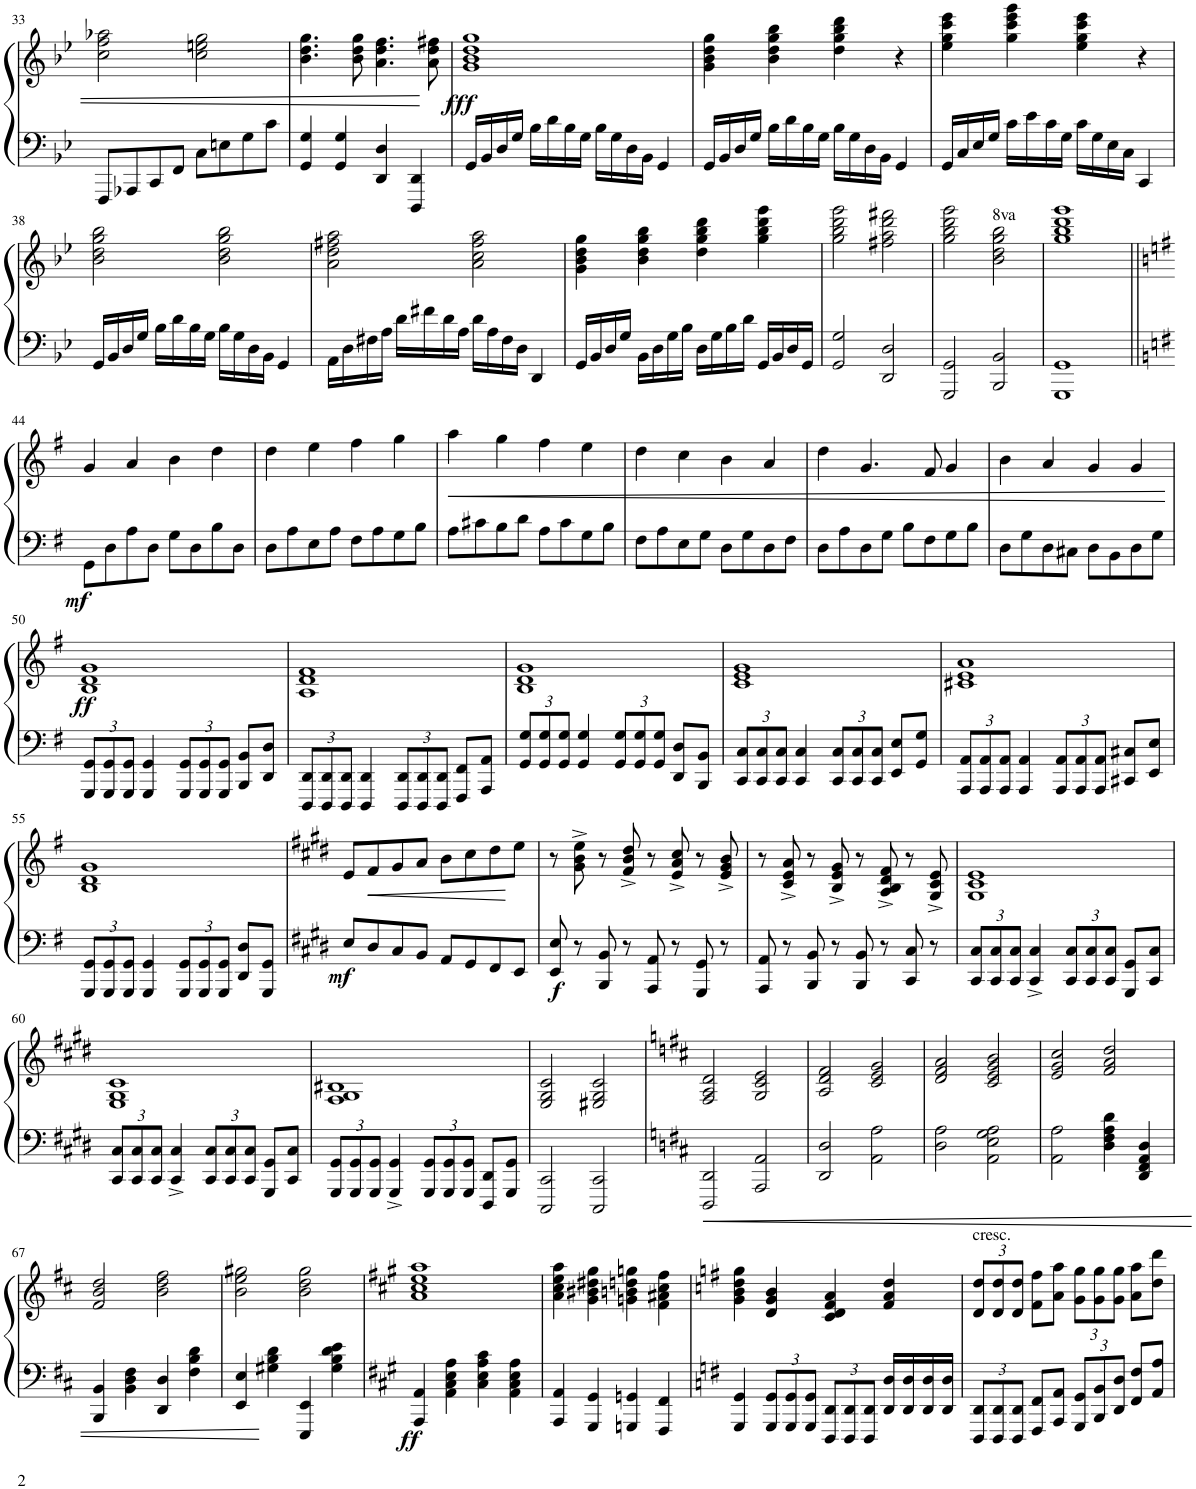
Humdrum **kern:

**kern	**kern	**dynam
*part1	*part1	*part1
*staff2	*staff1	*staff1/2
*I"Piano	*	*
*I'Pno	*	*
!!LO:PB:g=z
*clefF4	*clefG2	*
*k[b-e-]	*k[b-e-]	*
*M4/4	*M4/4	*
=33	=33	=33
8FFF/L	2cc\ 2ff\ 2aa-X\	.
8AAA-X/	.	.
8CC/	.	.
8FF/J	.	.
8C\L	2cc\ 2een\ 2gg\	.
8En\	.	.
8G\	.	.
8c\J	.	.
=34	=34	=34
4GG/ 4G/	4.b-\ 4.dd\ 4.gg\	.
4GG/ 4G/	.	.
.	8b-\ 8dd\ 8gg\	.
4DD/ 4D/	4.a\ 4.dd\ 4.ff\	.
4DDD/ 4DD/	.	.
.	8a\ 8dd\ 8ff#X\	.
=35	=35	=35
!	!	!LO:DY:b
16GG/LL	1g 1b- 1dd 1gg	fff
16BB-/	.	.
16D/	.	.
16G/JJ	.	.
16B-\LL	.	.
16d\	.	.
16B-\	.	.
16G\JJ	.	.
16B-\LL	.	.
16G\	.	.
16D\	.	.
16BB-\JJ	.	.
4GG/	.	.
=36	=36	=36
16GG/LL	4g\ 4b-\ 4dd\ 4gg\	.
16BB-/	.	.
16D/	.	.
16G/JJ	.	.
16B-\LL	4b-\ 4dd\ 4gg\ 4bb-\	.
16d\	.	.
16B-\	.	.
16G\JJ	.	.
16B-\LL	4dd\ 4gg\ 4bb-\ 4ddd\	.
16G\	.	.
16D\	.	.
16BB-\JJ	.	.
4GG/	4r	.
=37	=37	=37
16GG/LL	4ee-\ 4gg\ 4ccc\ 4eee-\	.
16C/	.	.
16E-/	.	.
16G/JJ	.	.
16c\LL	4gg\ 4ccc\ 4eee-\ 4ggg\	.
16e-\	.	.
16c\	.	.
16G\JJ	.	.
16c\LL	4ee-\ 4gg\ 4ccc\ 4eee-\	.
16G\	.	.
16E-\	.	.
16C\JJ	.	.
4CC/	4r	.
!!LO:LB:g=z
=38	=38	=38
16GG/LL	2b-\ 2dd\ 2gg\ 2bb-\	.
16BB-/	.	.
16D/	.	.
16G/JJ	.	.
16B-\LL	.	.
16d\	.	.
16B-\	.	.
16G\JJ	.	.
16B-\LL	2b-\ 2dd\ 2gg\ 2bb-\	.
16G\	.	.
16D\	.	.
16BB-\JJ	.	.
4GG/	.	.
=39	=39	=39
16AA\LL	2a\ 2dd\ 2ff#X\ 2aa\	.
16D\	.	.
16F#X\	.	.
16A\JJ	.	.
16d\LL	.	.
16f#X\	.	.
16d\	.	.
16A\JJ	.	.
16d\LL	2a\ 2cc\ 2ff#\ 2aa\	.
16A\	.	.
16F#\	.	.
16D\JJ	.	.
4DD/	.	.
=40	=40	=40
16GG/LL	4g\ 4b-\ 4dd\ 4gg\	.
16BB-/	.	.
16D/	.	.
16G/JJ	.	.
16BB-\LL	4b-\ 4dd\ 4gg\ 4bb-\	.
16D\	.	.
16G\	.	.
16B-\JJ	.	.
16D\LL	4dd\ 4gg\ 4bb-\ 4ddd\	.
16G\	.	.
16B-\	.	.
16d\JJ	.	.
16GG/LL	4gg\ 4bb-\ 4ddd\ 4ggg\	.
16BB-/	.	.
16D/	.	.
16GG/JJ	.	.
=41	=41	=41
2GG/ 2G/	2gg\ 2bb-\ 2ddd\ 2ggg\	.
2DD/ 2D/	2ff#X\ 2aa\ 2ddd\ 2fff#X\	.
=42	=42	=42
2GGG/ 2GG/	2gg\ 2bb-\ 2ddd\ 2ggg\	.
*	*8va	*
2BBB-/ 2BB-/	2bb-\ 2ddd\ 2ggg\ 2bbb-\	.
=43	=43	=43
*	*X8va	*
1GGG 1GG	1gg 1bb- 1ddd 1ggg	.
!!LO:LB:g=z
=44||	=44||	=44||
*k[f#]	*k[f#]	*
!	!	!LO:DY:b=2
8GG\L	4g/	mf
8D\	.	.
8A\	4a/	.
8D\J	.	.
8G\L	4b\	.
8D\	.	.
8B\	4dd\	.
8D\J	.	.
=45	=45	=45
8D\L	4dd\	.
8A\	.	.
8E\	4ee\	.
8A\J	.	.
8F#\L	4ff#\	.
8A\	.	.
8G\	4gg\	.
8B\J	.	.
=46	=46	=46
!	!	!LO:HP:b
8A\L	4aa\	<
8c#X\	.	.
8B\	4gg\	.
8d\J	.	.
8A\L	4ff#\	.
8c#\	.	.
8G\	4ee\	.
8B\J	.	.
=47	=47	=47
8F#\L	4dd\	.
8A\	.	.
8E\	4cc\	.
8G\J	.	.
8D\L	4b\	.
8G\	.	.
8D\	4a/	.
8F#\J	.	.
=48	=48	=48
8D\L	4dd\	.
8A\	.	.
8D\	4.g/	.
8G\J	.	.
8B\L	.	.
8F#\	8f#/	.
8G\	4g/	.
8B\J	.	.
=49	=49	=49
8D\L	4b\	.
8G\	.	.
8D\	4a/	.
8C#X\J	.	.
8D\L	4g/	.
8BB\	.	.
8D\	4g/	.
8G\J	.	.
.	.	[
!!LO:LB:g=z
=50	=50	=50
*Xbrackettup	*	*
!	!	!LO:DY:b
12GGG/ 12GG/L	1B 1d 1g	ff
12GGG/ 12GG/	.	.
12GGG/ 12GG/J	.	.
4GGG/ 4GG/	.	.
12GGG/ 12GG/L	.	.
12GGG/ 12GG/	.	.
12GGG/ 12GG/J	.	.
8BBB/ 8BB/L	.	.
8DD/ 8D/J	.	.
=51	=51	=51
12DDD/ 12DD/L	1A 1d 1f#	.
12DDD/ 12DD/	.	.
12DDD/ 12DD/J	.	.
4DDD/ 4DD/	.	.
12DDD/ 12DD/L	.	.
12DDD/ 12DD/	.	.
12DDD/ 12DD/J	.	.
8FFF#/ 8FF#/L	.	.
8AAA/ 8AA/J	.	.
=52	=52	=52
12GG/ 12G/L	1B 1d 1g	.
12GG/ 12G/	.	.
12GG/ 12G/J	.	.
4GG/ 4G/	.	.
12GG/ 12G/L	.	.
12GG/ 12G/	.	.
12GG/ 12G/J	.	.
8DD/ 8D/L	.	.
8BBB/ 8BB/J	.	.
=53	=53	=53
12CC/ 12C/L	1c 1e 1g	.
12CC/ 12C/	.	.
12CC/ 12C/J	.	.
4CC/ 4C/	.	.
12CC/ 12C/L	.	.
12CC/ 12C/	.	.
12CC/ 12C/J	.	.
8EE/ 8E/L	.	.
8GG/ 8G/J	.	.
=54	=54	=54
12AAA/ 12AA/L	1c#X 1e 1a	.
12AAA/ 12AA/	.	.
12AAA/ 12AA/J	.	.
4AAA/ 4AA/	.	.
12AAA/ 12AA/L	.	.
12AAA/ 12AA/	.	.
12AAA/ 12AA/J	.	.
8CC#X/ 8C#X/L	.	.
8EE/ 8E/J	.	.
!!LO:LB:g=z
=55	=55	=55
12GGG/ 12GG/L	1B 1d 1g	.
12GGG/ 12GG/	.	.
12GGG/ 12GG/J	.	.
4GGG/ 4GG/	.	.
12GGG/ 12GG/L	.	.
12GGG/ 12GG/	.	.
12GGG/ 12GG/J	.	.
8DD/ 8D/L	.	.
8GGG/ 8GG/J	.	.
=56	=56	=56
*k[f#c#g#d#]	*k[f#c#g#d#]	*
!	!	!LO:DY:b=2
8E/L	8e/L	mf
!	!	!LO:HP:b
8D#/	8f#/	<
8C#/	8g#/	.
8BB/J	8a/J	.
8AA/L	8b\L	.
8GG#/	8cc#\	.
8FF#/	8dd#\	.
8EE/J	8ee\J	[
=57	=57	=57
!	!	!LO:DY:b=2
8EE/ 8E/	8r	f
8r	8g#\^ 8b\^ 8ee\^	.
8BBB/ 8BB/	8r	.
8r	8f#/^ 8b/^ 8dd#/^	.
8AAA/ 8AA/	8r	.
8r	8e/^ 8a/^ 8cc#/^	.
8GGG#/ 8GG#/	8r	.
8r	8e/^ 8g#/^ 8b/^	.
=58	=58	=58
8AAA/ 8AA/	8r	.
8r	8c#/^ 8e/^ 8a/^	.
8BBB/ 8BB/	8r	.
8r	8B/^ 8e/^ 8g#/^	.
8BBB/ 8BB/	8r	.
8r	8A/^ 8B/^ 8d#/^ 8f#/^	.
8CC#/ 8C#/	8r	.
8r	8G#/^ 8c#/^ 8e/^	.
=59	=59	=59
12CC#/ 12C#/L	1G# 1c# 1e	.
12CC#/ 12C#/	.	.
12CC#/ 12C#/J	.	.
4CC#/^ 4C#/^	.	.
12CC#/ 12C#/L	.	.
12CC#/ 12C#/	.	.
12CC#/ 12C#/J	.	.
8GGG#/ 8GG#/L	.	.
8CC#/ 8C#/J	.	.
!!LO:LB:g=z
=60	=60	=60
12CC#/ 12C#/L	1E 1G# 1c#	.
12CC#/ 12C#/	.	.
12CC#/ 12C#/J	.	.
4CC#/^ 4C#/^	.	.
12CC#/ 12C#/L	.	.
12CC#/ 12C#/	.	.
12CC#/ 12C#/J	.	.
8GGG#/ 8GG#/L	.	.
8CC#/ 8C#/J	.	.
=61	=61	=61
12GGG#/ 12GG#/L	1F# 1G# 1B#X	.
12GGG#/ 12GG#/	.	.
12GGG#/ 12GG#/J	.	.
4GGG#/^ 4GG#/^	.	.
12GGG#/ 12GG#/L	.	.
12GGG#/ 12GG#/	.	.
12GGG#/ 12GG#/J	.	.
8DDD#/ 8DD#/L	.	.
8GGG#/ 8GG#/J	.	.
=62	=62	=62
2CCC#/ 2CC#/	2E/ 2G#/ 2c#/	.
2CCC#/ 2CC#/	2E#X/ 2G#/ 2c#/	.
=63	=63	=63
*k[f#c#]	*k[f#c#]	*
2DDD/ 2DD/	2F#/ 2A/ 2d/	.
2AAA/ 2AA/	2G/ 2c#/ 2e/	.
=64	=64	=64
2DD/ 2D/	2A/ 2d/ 2f#/	.
2AA\ 2A\	2c#/ 2e/ 2g/	.
=65	=65	=65
2D\ 2A\	2d/ 2f#/ 2a/	.
2AA\ 2E\ 2G\ 2A\	2c#/ 2e/ 2g/ 2b/	.
=66	=66	=66
2AA\ 2A\	2e/ 2g/ 2cc#/	.
4D\ 4F#\ 4A\ 4d\	2f#/ 2a/ 2dd/	.
4DD/ 4FF#/ 4AA/ 4D/	.	.
!!LO:LB:g=z
=67	=67	=67
4BBB/ 4BB/	2f#/ 2b/ 2dd/	.
4BB\ 4D\ 4F#\	.	.
4DD/ 4D/	2b\ 2dd\ 2ff#\	.
4F#\ 4B\ 4d\	.	.
=68	=68	=68
4EE/ 4E/	2b\ 2ee\ 2gg#X\	.
4G#X\ 4B\ 4d\	.	.
4EEE/ 4EE/	2b\ 2dd\ 2gg#\	.
4G#\ 4B\ 4d\ 4e\	.	.
=69	=69	=69
*k[f#c#g#]	*k[f#c#g#]	*
!	!	!LO:DY:b=2
4AAA/ 4AA/	1a 1cc# 1ee 1aa	ff
4AA\ 4C#\ 4E\ 4A\	.	.
4C#\ 4E\ 4A\ 4c#\	.	.
4AA\ 4C#\ 4E\ 4A\	.	.
=70	=70	=70
4AAA/ 4AA/	4a\ 4cc#\ 4ee\ 4aa\	.
4GGG#/ 4GG#/	4g#\ 4b#X\ 4dd#X\ 4gg#\	.
4GGGn/ 4GGn/	4gn\ 4bn\ 4ddn\ 4ggn\	.
4FFF#/ 4FF#/	4f#\ 4a#X\ 4cc#\ 4ff#\	.
=71	=71	=71
*k[f#]	*k[f#]	*
4GGG/ 4GG/	4g\ 4b\ 4dd\ 4gg\	.
12GGG/ 12GG/L	4d/ 4g/ 4b/	.
12GGG/ 12GG/	.	.
12GGG/ 12GG/J	.	.
12DDD/ 12DD/L	4c/ 4d/ 4f#/ 4a/	.
12DDD/ 12DD/	.	.
12DDD/ 12DD/J	.	.
16DD/ 16D/LL	4f#/ 4a/ 4dd/	.
16DD/ 16D/	.	.
16DD/ 16D/	.	.
16DD/ 16D/JJ	.	.
=72	=72	=72
*	*Xbrackettup	*
!	!LO:TX:a:t=cresc.	!
12DDD/ 12DD/L	12d/ 12dd/L	.
12DDD/ 12DD/	12d/ 12dd/	.
12DDD/ 12DD/J	12d/ 12dd/J	.
8FFF#/ 8FF#/L	8f#\ 8ff#\L	.
8AAA/ 8AA/J	8a\ 8aa\J	.
12GGG/ 12GG/L	12g\ 12gg\L	.
12BBB/ 12BB/	12g\ 12gg\	.
12DD/ 12D/J	12g\ 12gg\J	.
8FF#/ 8F#/L	8a\ 8aa\L	.
8AA/ 8A/J	8dd\ 8ddd\J	.
=	=	=
*-	*-	*-
